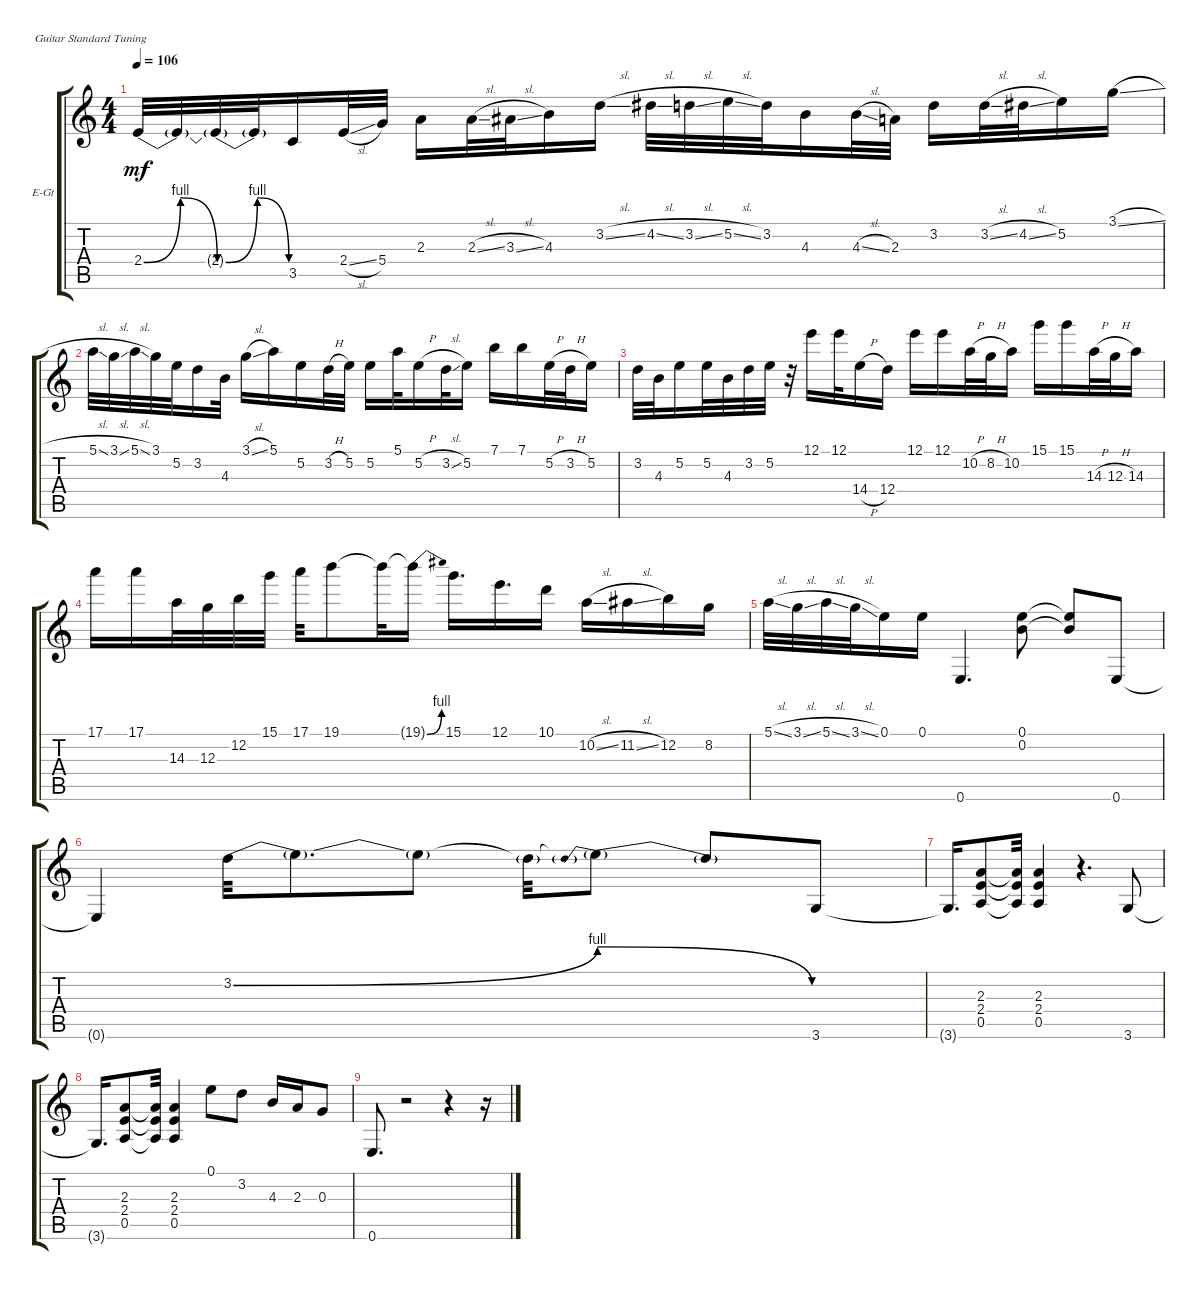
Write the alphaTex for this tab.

\bracketExtendMode groupsimilarinstruments
\firstSystemTrackNameOrientation horizontal
\otherSystemsTrackNameOrientation horizontal
\track ("Guitar solo" "E-Gt") {instrument electricguitarjazz}
\staff {score tabs}
\tuning (E4 B3 G3 D3 A2 E2)
\ts (4 4)
\tempo 106
\clef g2
\ks aminor
2.4{be (bendrelease 0 0 10.2 4 20.4 4 30 0) t}.32{dy mf} 2.4{t}.32 2.4{be (bendrelease 0 0 10.2 4 20.4 4 30 0) t}.32 2.4{t}.32 3.5.16 2.4{sl}.32 5.4.32 2.3.16 2.3{sl}.32 3.3{sl}.32 4.3.16 3.2{sl}.16 4.2{sl}.32 3.2{sl}.32 5.2{sl}.32 3.2.32 4.3.16 4.3{sl}.32 2.3.32 3.2.16 3.2{sl}.32 4.2{sl}.32 5.2.16 3.1{sl}.16 |
5.1{sl}.32 3.1{sl}.32 5.1{sl}.32 3.1.32 5.2.32 3.2.16 4.3.32 3.1{sl}.16 5.1.16 5.2.16 3.2{h}.32 5.2.32 5.2.16 5.1.32 5.2{h}.16 3.2{sl}.32 5.2.16 7.1.16 7.1.16 5.2{h}.32 3.2{h}.32 5.2.16 |
3.2.32 4.3.32 5.2.16 5.2.32 4.3.32 3.2.32 5.2.32 r.32 12.1.16 12.1.32 14.4{h}.16 12.4.16 12.1.16 12.1.16 10.2{h}.32 8.2{h}.32 10.2.16 15.1.16 15.1.16 14.3{h}.32 12.3{h}.32 14.3.16 |
17.1.16 17.1.16 14.3.32 12.3.32 12.2.32 15.1.32 17.1.32 19.1.8 19.1{t}.32 19.1{be (bend 0 0 15 4) t}.16 15.1.16{d} 12.1.16{d} 10.1.16 10.2{sl}.16 11.2{sl}.16 12.2.16 8.2.16 |
5.1{sl}.32 3.1{sl}.32 5.1{sl}.32 3.1{sl}.32 0.1.16 0.1.16 0.6.4{d} (0.1 0.2).8 (0.1{t} 0.2{t}).8 0.6.8 |
0.6{t}.4 3.2{be (bend 0 0 15 4)}.32 3.2{t}.8{d} 3.2{t}.8 3.2{t}.32 3.2{be (prebendrelease 0 4 15 0) t}.8 3.2{t}.8 3.6.8 |
3.6{t}.16{d} (2.3 2.4 0.5).8 (2.3{t} 2.4{t} 0.5{t}).32 (2.3 2.4 0.5).4 r.4{d} 3.6.8 |
3.6{t}.16{d} (2.3 2.4 0.5).8 (2.3{t} 2.4{t} 0.5{t}).32 (2.3 2.4 0.5).4 0.1.8 3.2.8 4.3.16 2.3.16 0.3.8 |
0.6.8{d} r.2 r.4 r.16
